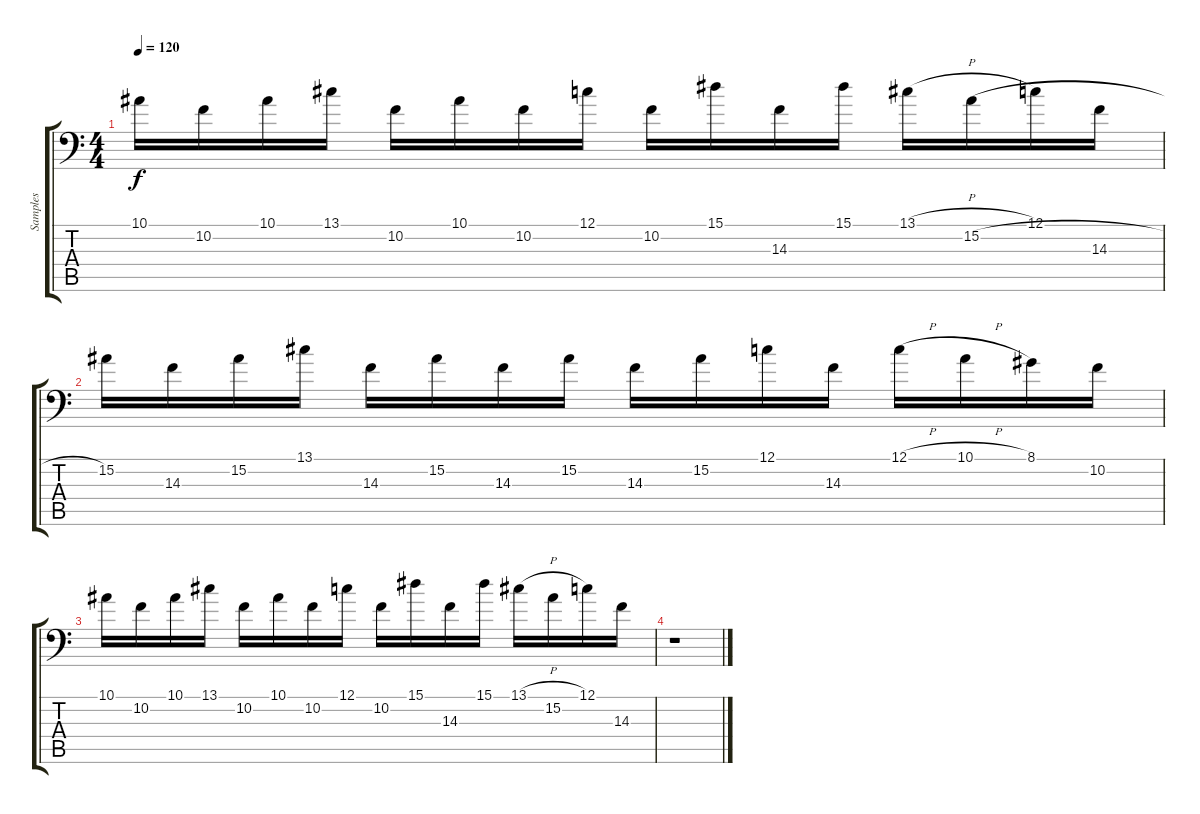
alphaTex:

\track ("Samples" "Samples") {instrument trumpet}
\staff {score tabs}
\tuning (C4 G3 Eb3 Bb2 F2 Bb1) {hide}
\ts (4 4)
\tempo 120
\clef f4
\ks c
10.1.16{dy f} 10.2.16 10.1.16 13.1.16 10.2.16 10.1.16 10.2.16 12.1.16 10.2.16 15.1.16 14.3.16 15.1.16 13.1{h}.16 15.2{h}.16 12.1.16 14.3.16 |
15.2.16{volume 1} 14.3.16 15.2.16 13.1.16 14.3.16 15.2.16 14.3.16 15.2.16 14.3.16 15.2.16 12.1.16 14.3.16 12.1{h}.16 10.1{h}.16 8.1.16 10.2.16 |
10.1.16 10.2.16 10.1.16 13.1.16 10.2.16 10.1.16 10.2.16 12.1.16 10.2.16 15.1.16 14.3.16 15.1.16 13.1{h}.16 15.2.16 12.1.16 14.3.16 |
r.1
